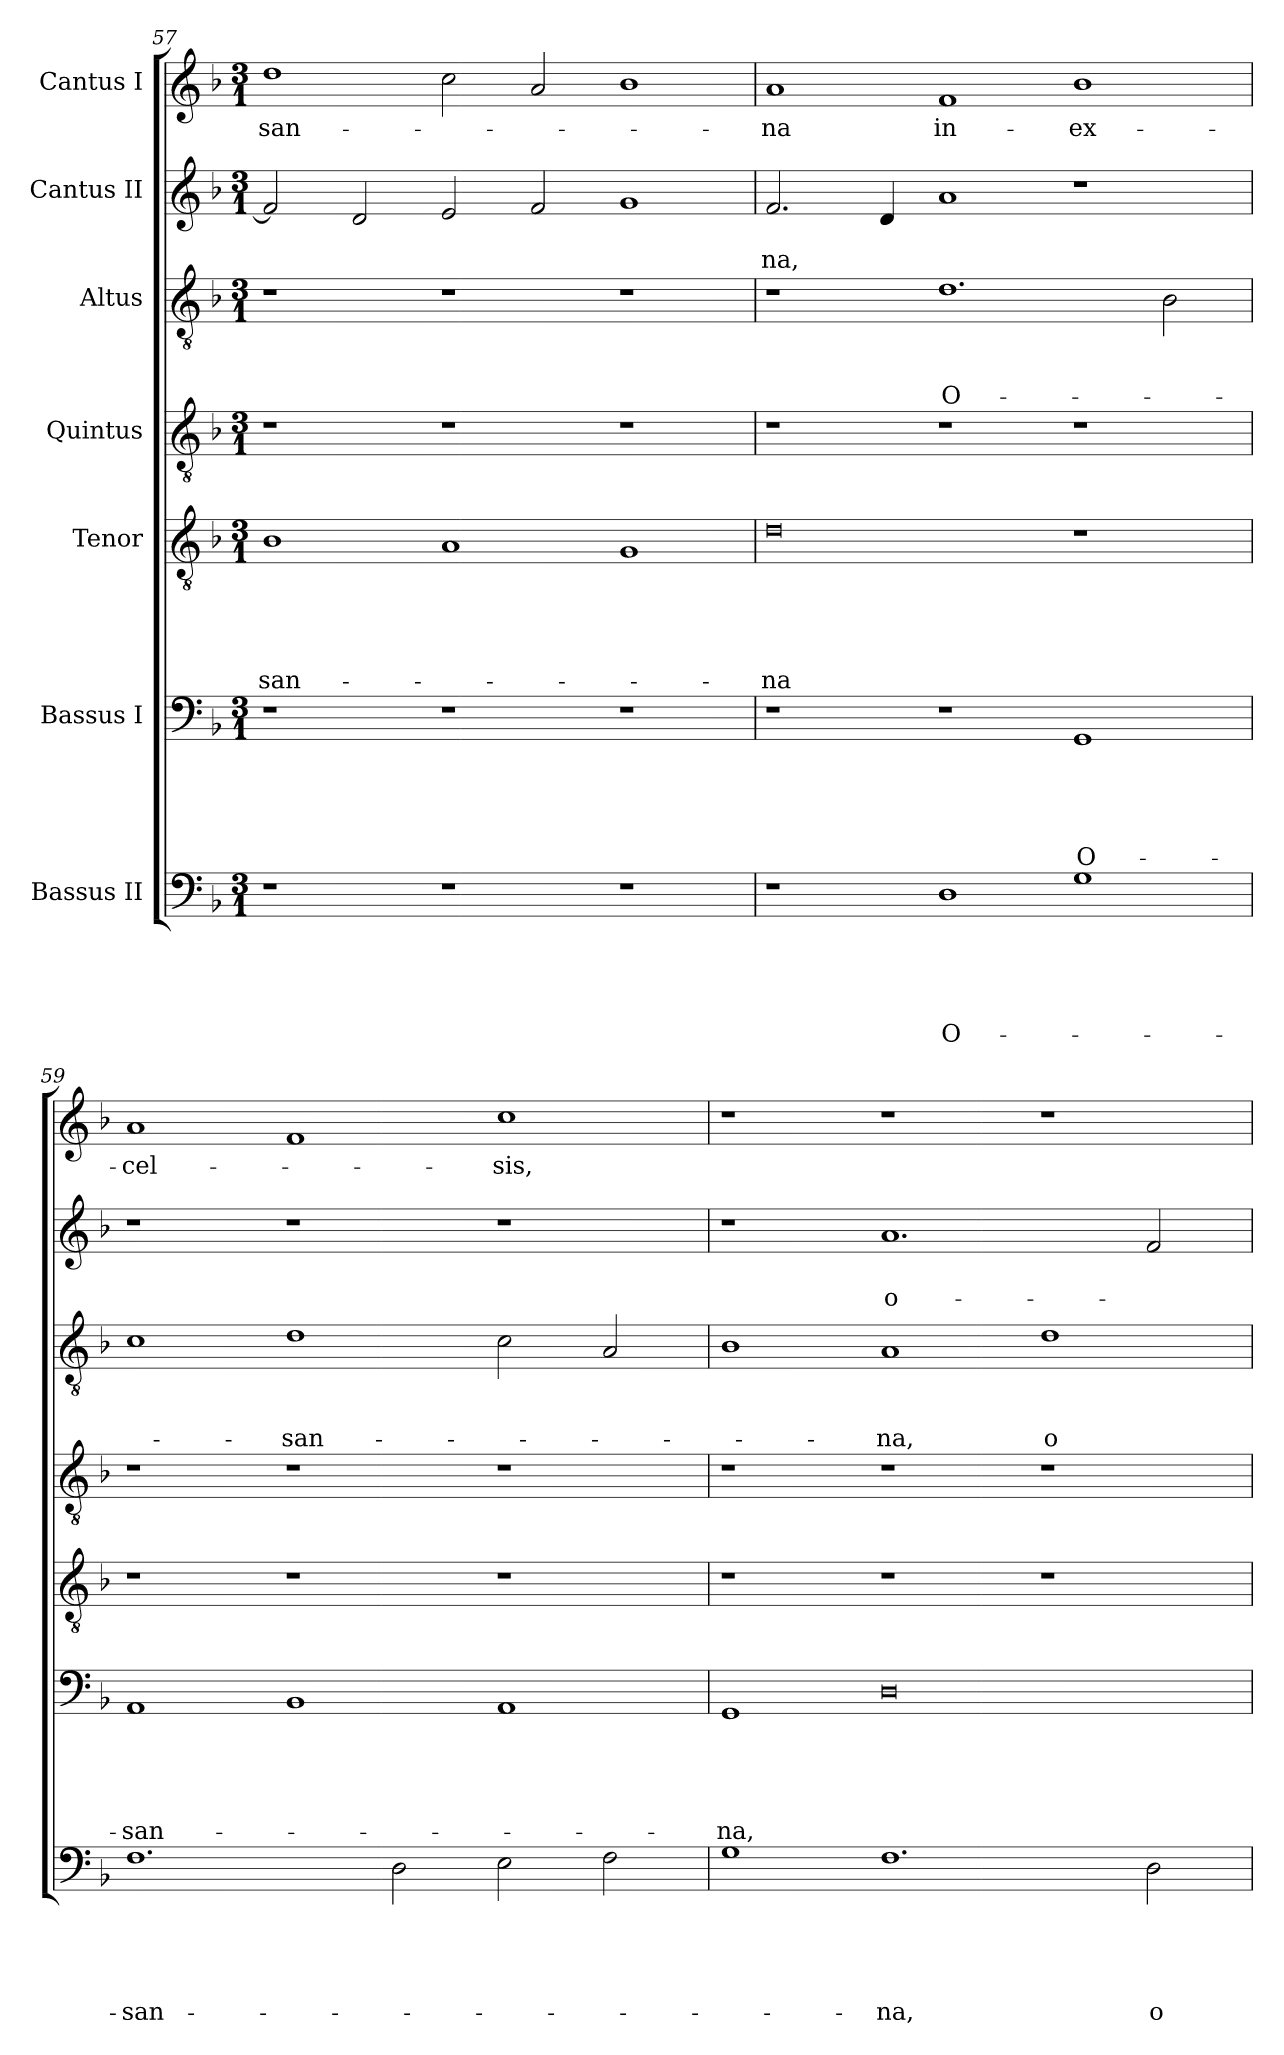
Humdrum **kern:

**kern	**text	**text	**text	**text	**text	**kern	**text	**text	**text	**text	**text	**kern	**text	**text	**text	**text	**text	**kern	**kern	**text	**text	**text	**kern	**text	**text	**kern	**text
*part7	*part7	*part7	*part7	*part7	*part7	*part6	*part6	*part6	*part6	*part6	*part6	*part5	*part5	*part5	*part5	*part5	*part5	*part4	*part3	*part3	*part3	*part3	*part2	*part2	*part2	*part1	*part1
*staff7	*staff7	*staff7	*staff7	*staff7	*staff7	*staff6	*staff6	*staff6	*staff6	*staff6	*staff6	*staff5	*staff5	*staff5	*staff5	*staff5	*staff5	*staff4	*staff3	*staff3	*staff3	*staff3	*staff2	*staff2	*staff2	*staff1	*staff1
*I"Bassus II	*	*	*	*	*	*I"Bassus I	*	*	*	*	*	*I"Tenor	*	*	*	*	*	*I"Quintus	*I"Altus	*	*	*	*I"Cantus II	*	*	*I"Cantus I	*
*clefF4	*	*	*	*	*	*clefF4	*	*	*	*	*	*clefGv2	*	*	*	*	*	*clefGv2	*clefGv2	*	*	*	*clefG2	*	*	*clefG2	*
*k[b-]	*	*	*	*	*	*k[b-]	*	*	*	*	*	*k[b-]	*	*	*	*	*	*k[b-]	*k[b-]	*	*	*	*k[b-]	*	*	*k[b-]	*
*M3/1	*	*	*	*	*	*M3/1	*	*	*	*	*	*M3/1	*	*	*	*	*	*M3/1	*M3/1	*	*	*	*M3/1	*	*	*M3/1	*
=57	=57	=57	=57	=57	=57	=57	=57	=57	=57	=57	=57	=57	=57	=57	=57	=57	=57	=57	=57	=57	=57	=57	=57	=57	=57	=57	=57
1r	.	.	.	.	.	1r	.	.	.	.	.	1B-\	.	.	.	.	-san-	1r	1r	.	.	.	2f/]	.	.	1dd\	-san-
.	.	.	.	.	.	.	.	.	.	.	.	.	.	.	.	.	.	.	.	.	.	.	2d/	.	.	.	.
1r	.	.	.	.	.	1r	.	.	.	.	.	1A/	.	.	.	.	.	1r	1r	.	.	.	2e/	.	.	2cc\	.
.	.	.	.	.	.	.	.	.	.	.	.	.	.	.	.	.	.	.	.	.	.	.	2f/	.	.	2a/	.
1r	.	.	.	.	.	1r	.	.	.	.	.	1G/	.	.	.	.	.	1r	1r	.	.	.	1g/	.	.	1b-\	.
=58	=58	=58	=58	=58	=58	=58	=58	=58	=58	=58	=58	=58	=58	=58	=58	=58	=58	=58	=58	=58	=58	=58	=58	=58	=58	=58	=58
1r	.	.	.	.	.	1r	.	.	.	.	.	0d\	.	.	.	.	-na	1r	1r	.	.	.	2.f/	.	-na,	1a/	-na
.	.	.	.	.	.	.	.	.	.	.	.	.	.	.	.	.	.	.	.	.	.	.	4d/	.	.	.	.
1D\	.	.	.	.	O-	1r	.	.	.	.	.	.	.	.	.	.	.	1r	1.d\	.	.	O-	1a/	.	.	1f/	in-
1G\	.	.	.	.	.	1GG/	.	.	.	.	O-	1r	.	.	.	.	.	1r	.	.	.	.	1r	.	.	1b-\	ex-
.	.	.	.	.	.	.	.	.	.	.	.	.	.	.	.	.	.	.	2B-\	.	.	.	.	.	.	.	.
=59	=59	=59	=59	=59	=59	=59	=59	=59	=59	=59	=59	=59	=59	=59	=59	=59	=59	=59	=59	=59	=59	=59	=59	=59	=59	=59	=59
1.F\	.	.	.	.	-san-	1AA/	.	.	.	.	-san-	1r	.	.	.	.	.	1r	1c\	.	.	.	1r	.	.	1a/	-cel-
.	.	.	.	.	.	1BB-/	.	.	.	.	.	1r	.	.	.	.	.	1r	1d\	.	.	-san-	1r	.	.	1f/	.
2D\	.	.	.	.	.	.	.	.	.	.	.	.	.	.	.	.	.	.	.	.	.	.	.	.	.	.	.
2E\	.	.	.	.	.	1AA/	.	.	.	.	.	1r	.	.	.	.	.	1r	2c\	.	.	.	1r	.	.	1cc\	-sis,
2F\	.	.	.	.	.	.	.	.	.	.	.	.	.	.	.	.	.	.	2A/	.	.	.	.	.	.	.	.
=60	=60	=60	=60	=60	=60	=60	=60	=60	=60	=60	=60	=60	=60	=60	=60	=60	=60	=60	=60	=60	=60	=60	=60	=60	=60	=60	=60
1G\	.	.	.	.	.	1GG/	.	.	.	.	-na,	1r	.	.	.	.	.	1r	1B-\	.	.	.	1r	.	.	1r	.
1.F\	.	.	.	.	-na,	0D\	.	.	.	.	.	1r	.	.	.	.	.	1r	1A/	.	.	-na,	1.a/	.	o-	1r	.
.	.	.	.	.	.	.	.	.	.	.	.	1r	.	.	.	.	.	1r	1d\	.	.	o-	.	.	.	1r	.
2D\	.	.	.	.	o-	.	.	.	.	.	.	.	.	.	.	.	.	.	.	.	.	.	2f/	.	.	.	.
=	=	=	=	=	=	=	=	=	=	=	=	=	=	=	=	=	=	=	=	=	=	=	=	=	=	=	=
*-	*-	*-	*-	*-	*-	*-	*-	*-	*-	*-	*-	*-	*-	*-	*-	*-	*-	*-	*-	*-	*-	*-	*-	*-	*-	*-	*-
